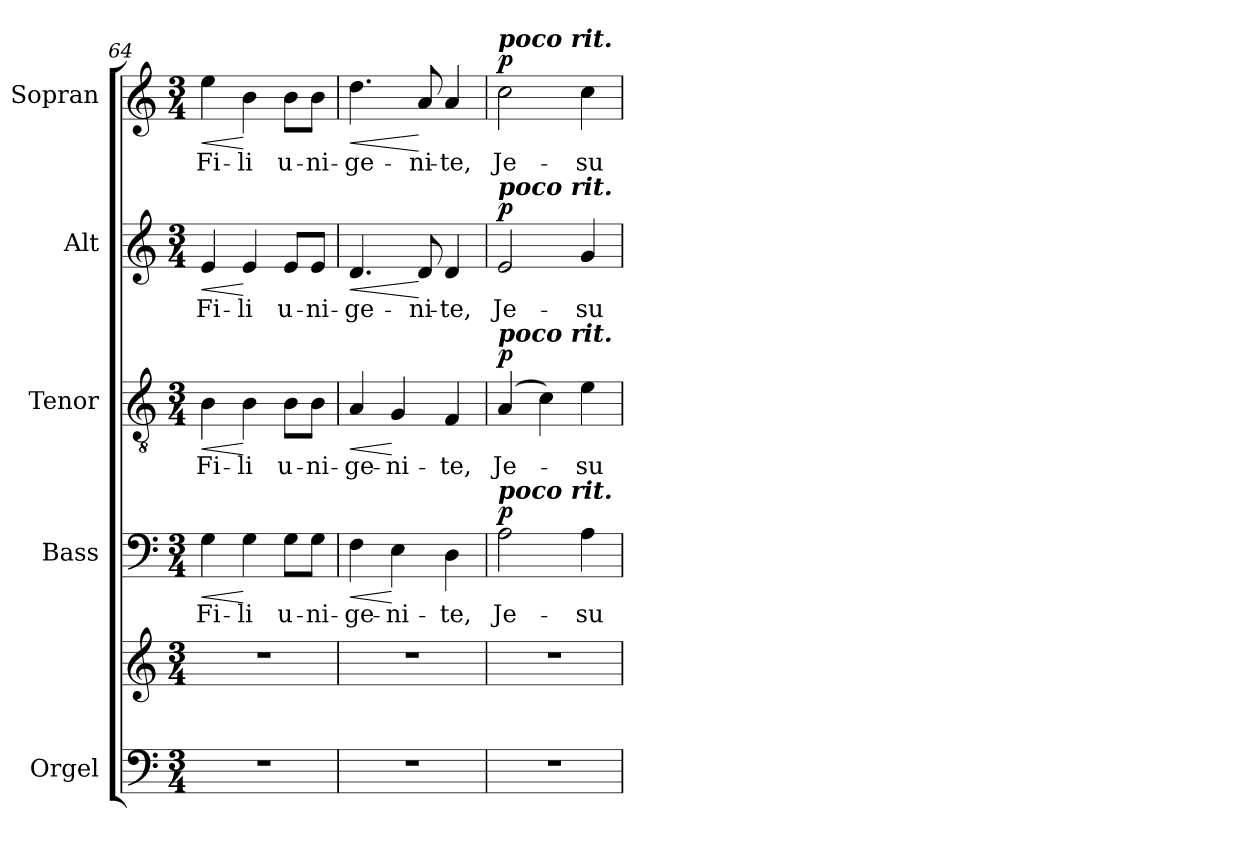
**kern	**kern	**kern	**text	**dynam	**kern	**text	**dynam	**kern	**text	**dynam	**kern	**text	**dynam
*part5	*part5	*part4	*part4	*part4	*part3	*part3	*part3	*part2	*part2	*part2	*part1	*part1	*part1
*staff6	*staff5	*staff4	*staff4	*staff4	*staff3	*staff3	*staff3	*staff2	*staff2	*staff2	*staff1	*staff1	*staff1
*I"Orgel	*	*I"Bass	*	*	*I"Tenor	*	*	*I"Alt	*	*	*I"Sopran	*	*
*I'Org.	*	*I'B.	*	*	*I'T.	*	*	*I'A.	*	*	*I'S.	*	*
*clefF4	*clefG2	*clefF4	*	*	*clefGv2	*	*	*clefG2	*	*	*clefG2	*	*
*k[]	*k[]	*k[]	*	*	*k[]	*	*	*k[]	*	*	*k[]	*	*
*C:	*C:	*C:	*	*	*C:	*	*	*C:	*	*	*C:	*	*
*M3/4	*M3/4	*M3/4	*	*	*M3/4	*	*	*M3/4	*	*	*M3/4	*	*
=64	=64	=64	=64	=64	=64	=64	=64	=64	=64	=64	=64	=64	=64
!	!	!	!LO:LY:b	!LO:HP:b	!	!	!	!	!	!	!	!	!
!	!	!	!	!LO:HP:n=1:b	!	!LO:LY:b	!LO:HP:b	!	!	!	!	!	!
!	!	!	!	!	!	!	!LO:HP:n=1:b	!	!LO:LY:b	!LO:HP:b	!	!	!
!	!	!	!	!	!	!	!	!	!	!LO:HP:n=1:b	!	!LO:LY:b	!LO:HP:b
!	!	!	!	!	!	!	!	!	!	!	!	!	!LO:HP:n=1:b
2.r	2.r	4G\	Fi-	< >	4B\	Fi-	< >	4e/	Fi-	< >	4ee\	Fi-	< >
!	!	!	!LO:LY:b	!	!	!LO:LY:b	!	!	!LO:LY:b	!	!	!LO:LY:b	!
.	.	4G\	-li	[	4B\	-li	[	4e/	-li	[	4b\	-li	[
!	!	!	!LO:LY:b	!	!	!LO:LY:b	!	!	!LO:LY:b	!	!	!LO:LY:b	!
.	.	8G\L	u-	]	8B\L	u-	]	8e/L	u-	]	8b\L	u-	]
!	!	!	!LO:LY:b	!	!	!LO:LY:b	!	!	!LO:LY:b	!	!	!LO:LY:b	!
.	.	8G\J	-ni-	.	8B\J	-ni-	.	8e/J	-ni-	.	8b\J	-ni-	.
=65	=65	=65	=65	=65	=65	=65	=65	=65	=65	=65	=65	=65	=65
!	!	!	!LO:LY:b	!LO:HP:b	!	!	!	!	!	!	!	!	!
!	!	!	!	!LO:HP:n=1:b	!	!LO:LY:b	!LO:HP:b	!	!	!	!	!	!
!	!	!	!	!	!	!	!LO:HP:n=1:b	!	!LO:LY:b	!LO:HP:b	!	!	!
!	!	!	!	!	!	!	!	!	!	!LO:HP:n=1:b	!	!LO:LY:b	!LO:HP:b
!	!	!	!	!	!	!	!	!	!	!	!	!	!LO:HP:n=1:b
2.r	2.r	4F\	-ge-	< >	4A/	-ge-	< >	4.d/	-ge-	< >	4.dd\	-ge-	< >
!	!	!	!LO:LY:b	!	!	!LO:LY:b	!	!	!	!	!	!	!
.	.	4E\	-ni-	[	4G/	-ni-	[	.	.	.	.	.	.
!	!	!	!	!	!	!	!	!	!LO:LY:b	!	!	!LO:LY:b	!
.	.	.	.	.	.	.	.	8d/	-ni-	[	8a/	-ni-	[
!	!	!	!LO:LY:b	!	!	!LO:LY:b	!	!	!LO:LY:b	!	!	!LO:LY:b	!
.	.	4D\	-te,	]	4F/	-te,	]	4d/	-te,	]	4a/	-te,	]
=66	=66	=66	=66	=66	=66	=66	=66	=66	=66	=66	=66	=66	=66
!	!	!	!	!	!	!	!	!	!	!	!LO:TX:a:Bi:t=poco rit.	!	!
!	!	!	!	!	!	!	!	!LO:TX:a:Bi:t=poco rit.	!	!	!	!	!
!	!	!	!	!	!LO:TX:a:Bi:t=poco rit.	!	!	!	!	!	!	!	!
!	!	!LO:TX:a:Bi:t=poco rit.	!	!	!	!	!	!	!	!	!	!	!
!	!	!	!LO:LY:b	!LO:DY:a	!	!LO:LY:b	!LO:DY:a	!	!LO:LY:b	!LO:DY:a	!	!LO:LY:b	!LO:DY:a
2.r	2.r	2A\	Je-	p	(4A/	Je-	p	2e/	Je-	p	2cc\	Je-	p
.	.	.	.	.	4c\)	.	.	.	.	.	.	.	.
!	!	!	!LO:LY:b	!	!	!LO:LY:b	!	!	!LO:LY:b	!	!	!LO:LY:b	!
.	.	4A\	-su	.	4e\	-su	.	4g/	-su	.	4cc\	-su	.
=	=	=	=	=	=	=	=	=	=	=	=	=	=
*-	*-	*-	*-	*-	*-	*-	*-	*-	*-	*-	*-	*-	*-
